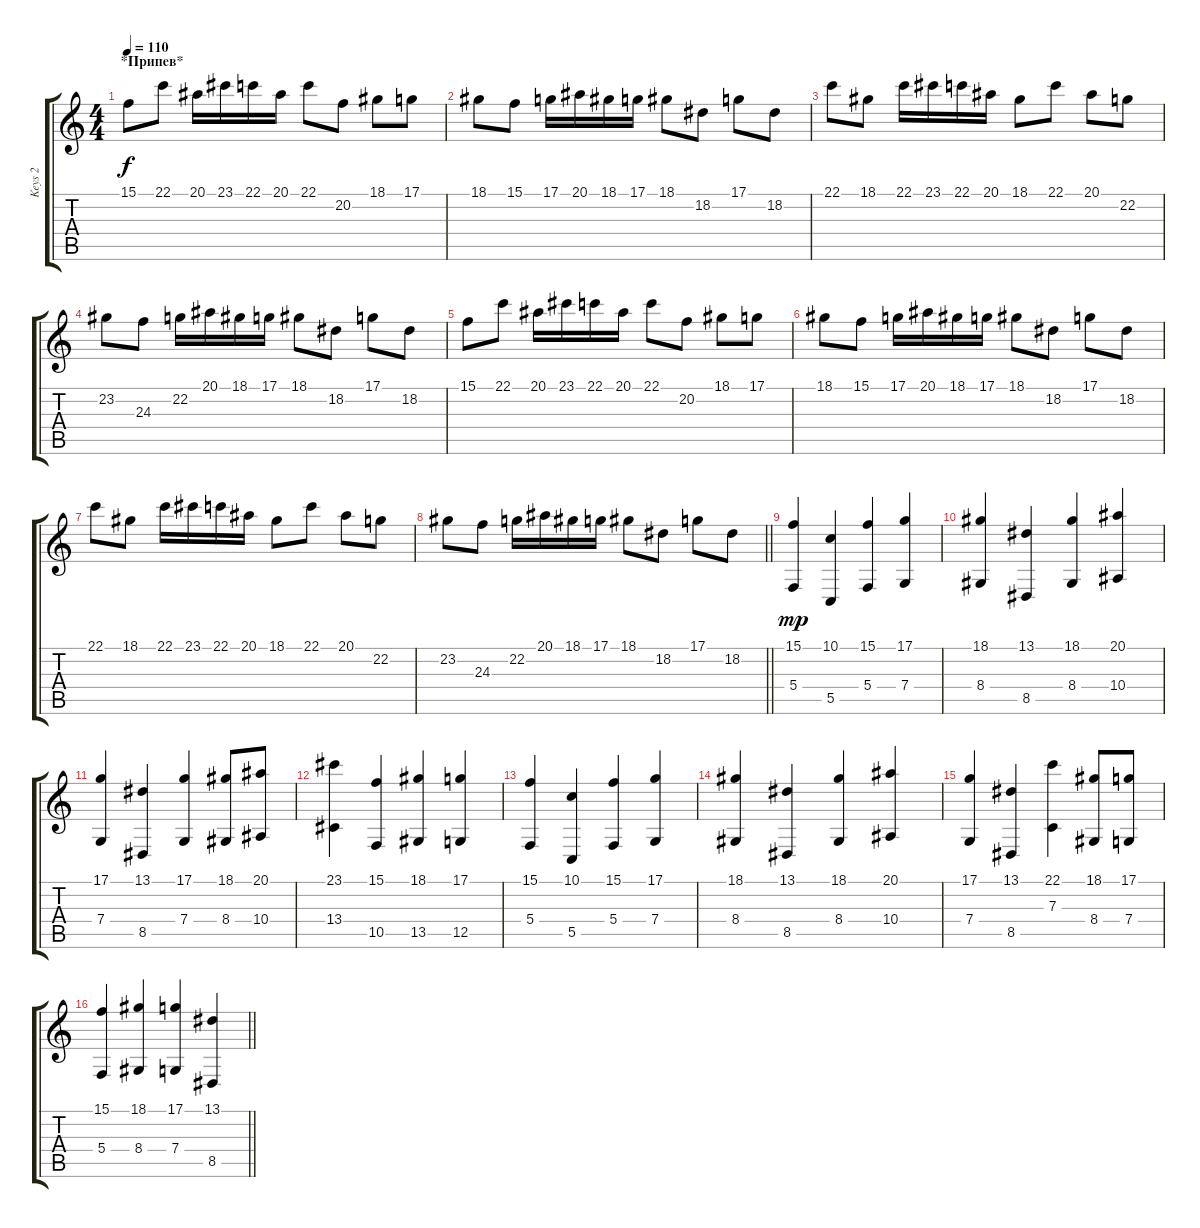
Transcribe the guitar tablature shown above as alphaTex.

\track ("Keys 2" "Keys 2") {instrument stringensemble1}
\staff {score tabs}
\tuning (D4 A3 F3 C3 G2 D2) {hide}
\ts (4 4)
\section ("" "*Припев*")
\tempo 110
\clef g2
\ks c
15.1.8{dy f} 22.1.8 20.1.16 23.1.16 22.1.16 20.1.16 22.1.8 20.2.8 18.1.8 17.1.8 |
18.1.8 15.1.8 17.1.16 20.1.16 18.1.16 17.1.16 18.1.8 18.2.8 17.1.8 18.2.8 |
22.1.8 18.1.8 22.1.16 23.1.16 22.1.16 20.1.16 18.1.8 22.1.8 20.1.8 22.2.8 |
23.2.8 24.3.8 22.2.16 20.1.16 18.1.16 17.1.16 18.1.8 18.2.8 17.1.8 18.2.8 |
15.1.8 22.1.8 20.1.16 23.1.16 22.1.16 20.1.16 22.1.8 20.2.8 18.1.8 17.1.8 |
18.1.8 15.1.8 17.1.16 20.1.16 18.1.16 17.1.16 18.1.8 18.2.8 17.1.8 18.2.8 |
22.1.8 18.1.8 22.1.16 23.1.16 22.1.16 20.1.16 18.1.8 22.1.8 20.1.8 22.2.8 |
\barLineRight lightlight
23.2.8 24.3.8 22.2.16 20.1.16 18.1.16 17.1.16 18.1.8 18.2.8 17.1.8 18.2.8 |
\section ("" "")
(15.1 5.4).4{dy mp} (10.1 5.5).4 (15.1 5.4).4 (17.1 7.4).4 |
(18.1 8.4).4 (13.1 8.5).4 (18.1 8.4).4 (20.1 10.4).4 |
(17.1 7.4).4 (13.1 8.5).4 (17.1 7.4).4 (18.1 8.4).8 (20.1 10.4).8 |
(23.1 13.4).4 (15.1 10.5).4 (18.1 13.5).4 (17.1 12.5).4 |
(15.1 5.4).4 (10.1 5.5).4 (15.1 5.4).4 (17.1 7.4).4 |
(18.1 8.4).4 (13.1 8.5).4 (18.1 8.4).4 (20.1 10.4).4 |
(17.1 7.4).4 (13.1 8.5).4 (22.1 7.3).4 (18.1 8.4).8 (17.1 7.4).8 |
\barLineRight lightlight
(15.1 5.4).4 (18.1 8.4).4 (17.1 7.4).4 (13.1 8.5).4
